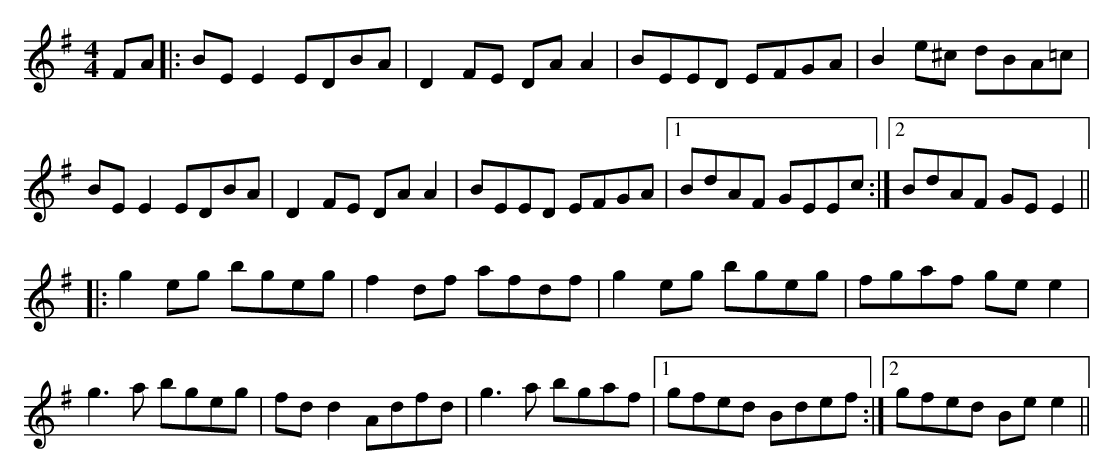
X:1
M:4/4
K:Emin
FA|:BE E2 EDBA|D2 FE DA A2|BEED EFGA|B2 e^c dBA=c|
BE E2 EDBA|D2 FE DA A2|BEED EFGA|1 BdAF GEEc:|2 BdAF GE E2||
|:g2 eg bgeg|f2 df afdf|g2 eg bgeg|fgaf ge e2|
g3a bgeg|fd d2 Adfd|g3a bgaf|1 gfed Bdef:|2 gfed Be e2||
